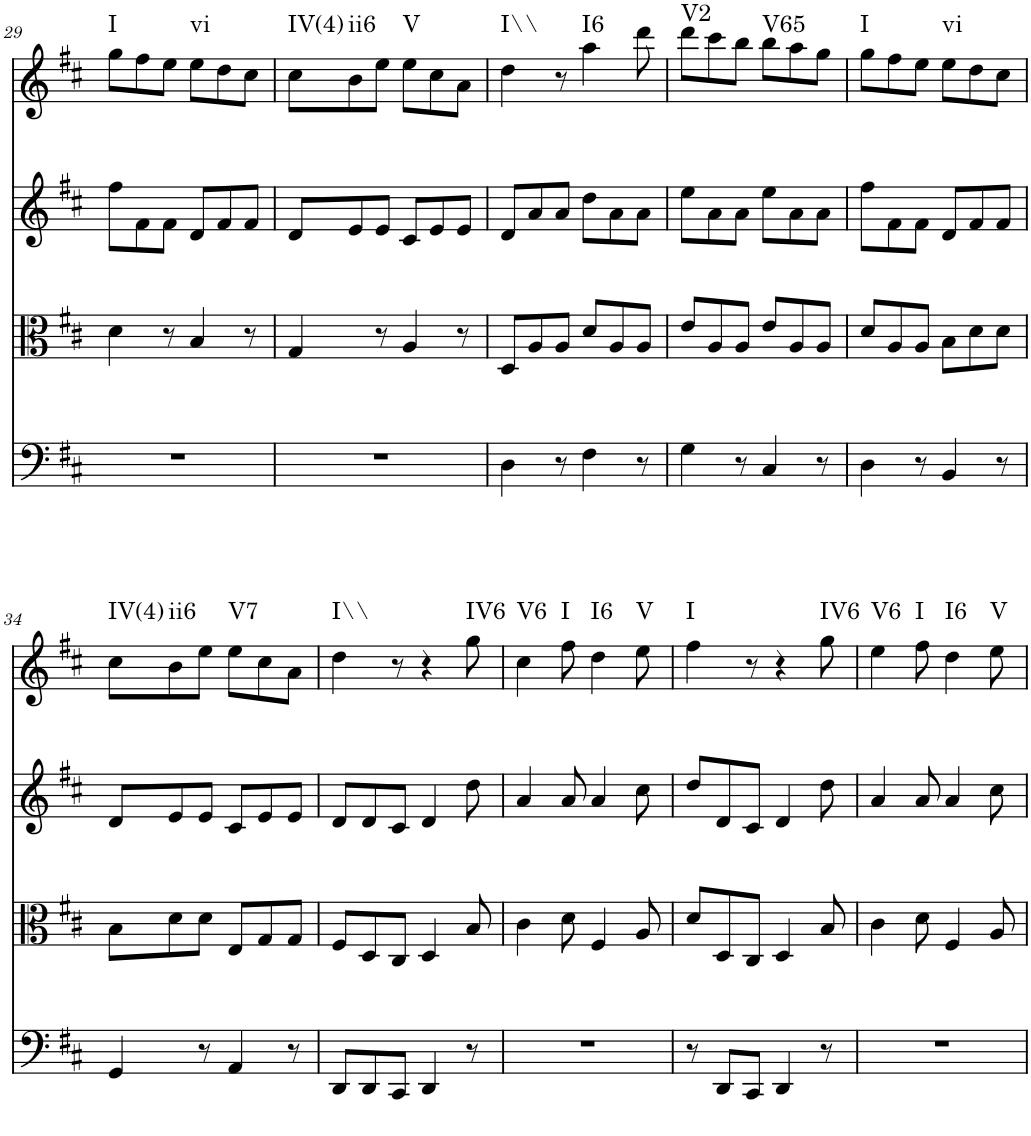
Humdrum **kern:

**kern	**kern	**kern	**kern	**harte
*part4	*part3	*part2	*part1	*part1
*staff4	*staff3	*staff2	*staff1	*
*I"Violoncello	*I"Viola	*I"Violin II	*I"Violin I	*
*I'Vc	*I'Vla	*I'Vln	*I'Vln	*
!!LO:PB:g=z
*clefF4	*clefC3	*clefG2	*clefG2	*
*k[f#c#]	*k[f#c#]	*k[f#c#]	*k[f#c#]	*
*M6/8	*M6/8	*M6/8	*M6/8	*
=29	=29	=29	=29	=29
!	!	!	!	!LO:H:kt=I
2.r	4d\	8ff#\L	8gg\L	N
.	.	8f#\	8ff#\	.
.	8r	8f#\J	8ee\J	.
!	!	!	!	!LO:H:kt=vi
.	4B/	8d/L	8ee\L	N
.	.	8f#/	8dd\	.
.	8r	8f#/J	8cc#\J	.
=30	=30	=30	=30	=30
!	!	!	!	!LO:H:kt=IV(4)
2.r	4G/	8d/L	8cc#\L	N
!	!	!	!	!LO:H:kt=ii6
.	.	8e/	8b\	N
.	8r	8e/J	8ee\J	.
!	!	!	!	!LO:H:kt=V
.	4A/	8c#/L	8ee\L	N
.	.	8e/	8cc#\	.
.	8r	8e/J	8a\J	.
=31	=31	=31	=31	=31
!	!	!	!	!LO:H:kt=I\\
4D\	8D/L	8d/L	4dd\	N
.	8A/	8a/	.	.
8r	8A/J	8a/J	8r	.
!	!	!	!	!LO:H:kt=I6
4F#\	8d/L	8dd\L	4aa\	N
.	8A/	8a\	.	.
8r	8A/J	8a\J	8ddd\	.
=32	=32	=32	=32	=32
!	!	!	!	!LO:H:kt=V2
4G\	8e/L	8ee\L	8ddd\L	N
.	8A/	8a\	8ccc#\	.
8r	8A/J	8a\J	8bb\J	.
!	!	!	!	!LO:H:kt=V65
4C#/	8e/L	8ee\L	8bb\L	N
.	8A/	8a\	8aa\	.
8r	8A/J	8a\J	8gg\J	.
=33	=33	=33	=33	=33
!	!	!	!	!LO:H:kt=I
4D\	8d/L	8ff#\L	8gg\L	N
.	8A/	8f#\	8ff#\	.
8r	8A/J	8f#\J	8ee\J	.
!	!	!	!	!LO:H:kt=vi
4BB/	8B\L	8d/L	8ee\L	N
.	8d\	8f#/	8dd\	.
8r	8d\J	8f#/J	8cc#\J	.
!!LO:LB:g=z
=34	=34	=34	=34	=34
!	!	!	!	!LO:H:kt=IV(4)
4GG/	8B\L	8d/L	8cc#\L	N
!	!	!	!	!LO:H:kt=ii6
.	8d\	8e/	8b\	N
8r	8d\J	8e/J	8ee\J	.
!	!	!	!	!LO:H:kt=V7
4AA/	8E/L	8c#/L	8ee\L	N
.	8G/	8e/	8cc#\	.
8r	8G/J	8e/J	8a\J	.
=35	=35	=35	=35	=35
!	!	!	!	!LO:H:kt=I\\
8DD/L	8F#/L	8d/L	4dd\	N
8DD/	8D/	8d/	.	.
8CC#/J	8C#/J	8c#/J	8r	.
4DD/	4D/	4d/	4r	.
!	!	!	!	!LO:H:kt=IV6
8r	8B/	8dd\	8gg\	N
=36	=36	=36	=36	=36
!	!	!	!	!LO:H:kt=V6
2.r	4c#\	4a/	4cc#\	N
!	!	!	!	!LO:H:kt=I
.	8d\	8a/	8ff#\	N
!	!	!	!	!LO:H:kt=I6
.	4F#/	4a/	4dd\	N
!	!	!	!	!LO:H:kt=V
.	8A/	8cc#\	8ee\	N
=37	=37	=37	=37	=37
!	!	!	!	!LO:H:kt=I
8r	8d/L	8dd/L	4ff#\	N
8DD/L	8D/	8d/	.	.
8CC#/J	8C#/J	8c#/J	8r	.
4DD/	4D/	4d/	4r	.
!	!	!	!	!LO:H:kt=IV6
8r	8B/	8dd\	8gg\	N
=38	=38	=38	=38	=38
!	!	!	!	!LO:H:kt=V6
2.r	4c#\	4a/	4ee\	N
!	!	!	!	!LO:H:kt=I
.	8d\	8a/	8ff#\	N
!	!	!	!	!LO:H:kt=I6
.	4F#/	4a/	4dd\	N
!	!	!	!	!LO:H:kt=V
.	8A/	8cc#\	8ee\	N
=	=	=	=	=
*-	*-	*-	*-	*-
